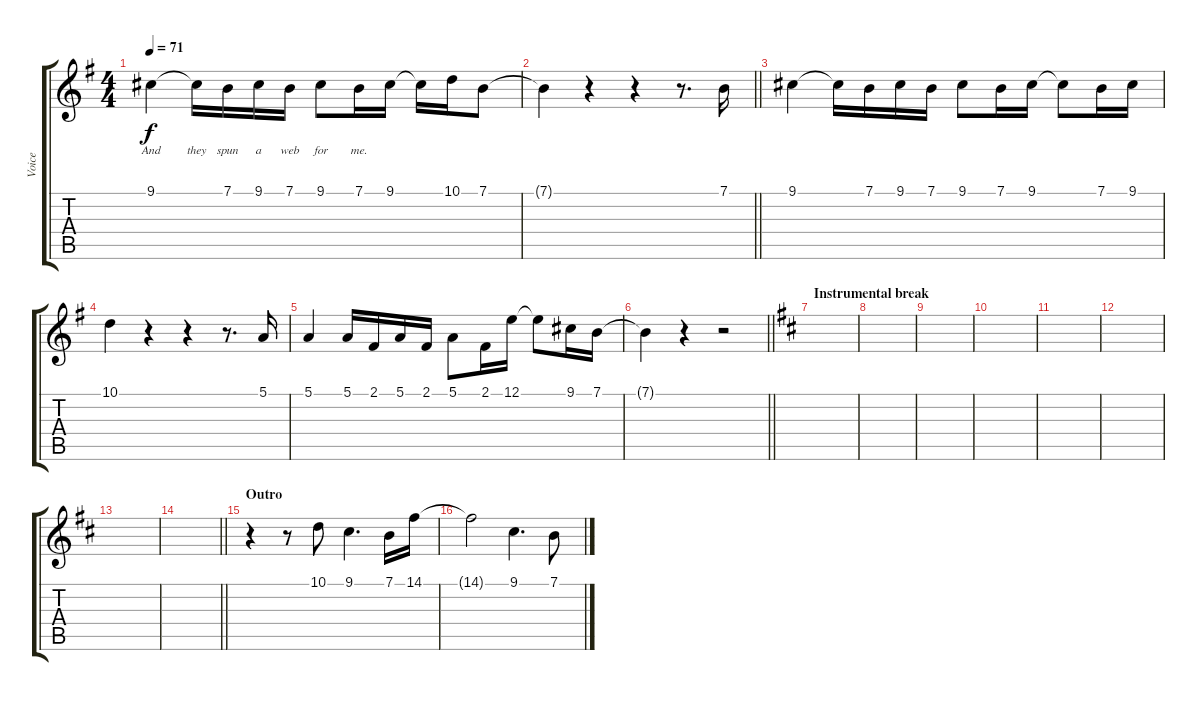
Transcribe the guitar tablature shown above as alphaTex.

\track ("Voice" "Voice") {instrument clarinet}
\staff {score tabs}
\tuning (E4 B3 G3 D3 A2 E2) {hide}
\ts (4 4)
\tempo 71
\clef g2
\ks eminor
9.1.4{lyrics (0 "And") lyrics (1 "") lyrics (2 "") lyrics (3 "") lyrics (4 "") dy f} 9.1{t}.16{lyrics (0 "they") lyrics (1 "") lyrics (2 "") lyrics (3 "") lyrics (4 "")} 7.1.16{lyrics (0 "spun") lyrics (1 "") lyrics (2 "") lyrics (3 "") lyrics (4 "")} 9.1.16{lyrics (0 "a") lyrics (1 "") lyrics (2 "") lyrics (3 "") lyrics (4 "")} 7.1.16{lyrics (0 "web") lyrics (1 "") lyrics (2 "") lyrics (3 "") lyrics (4 "")} 9.1.8{lyrics (0 "for") lyrics (1 "") lyrics (2 "") lyrics (3 "") lyrics (4 "")} 7.1.16{lyrics (0 "me.") lyrics (1 "") lyrics (2 "") lyrics (3 "") lyrics (4 "")} 9.1.16 9.1{t}.16 10.1.16 7.1.8 |
\barLineRight lightlight
7.1{t}.4 r.4 r.4 r.8{d} 7.1.16 |
9.1.4 9.1{t}.16 7.1.16 9.1.16 7.1.16 9.1.8 7.1.16 9.1.16 9.1{t}.8 7.1.16 9.1.16 |
10.1.4 r.4 r.4 r.8{d} 5.1.16 |
5.1.4 5.1.16 2.1.16 5.1.16 2.1.16 5.1.8 2.1.16 12.1.16 12.1{t}.8 9.1.16 7.1.16 |
\barLineRight lightlight
7.1{t}.4 r.4 r.2 |
\section ("" "Instrumental break")
\ks bminor
|
|
|
|
|
|
|
\barLineRight lightlight
|
\section ("" "Outro")
r.4 r.8 10.1.8 9.1.4{d} 7.1.16 14.1.16 |
14.1{t}.2 9.1.4{d} 7.1.8
